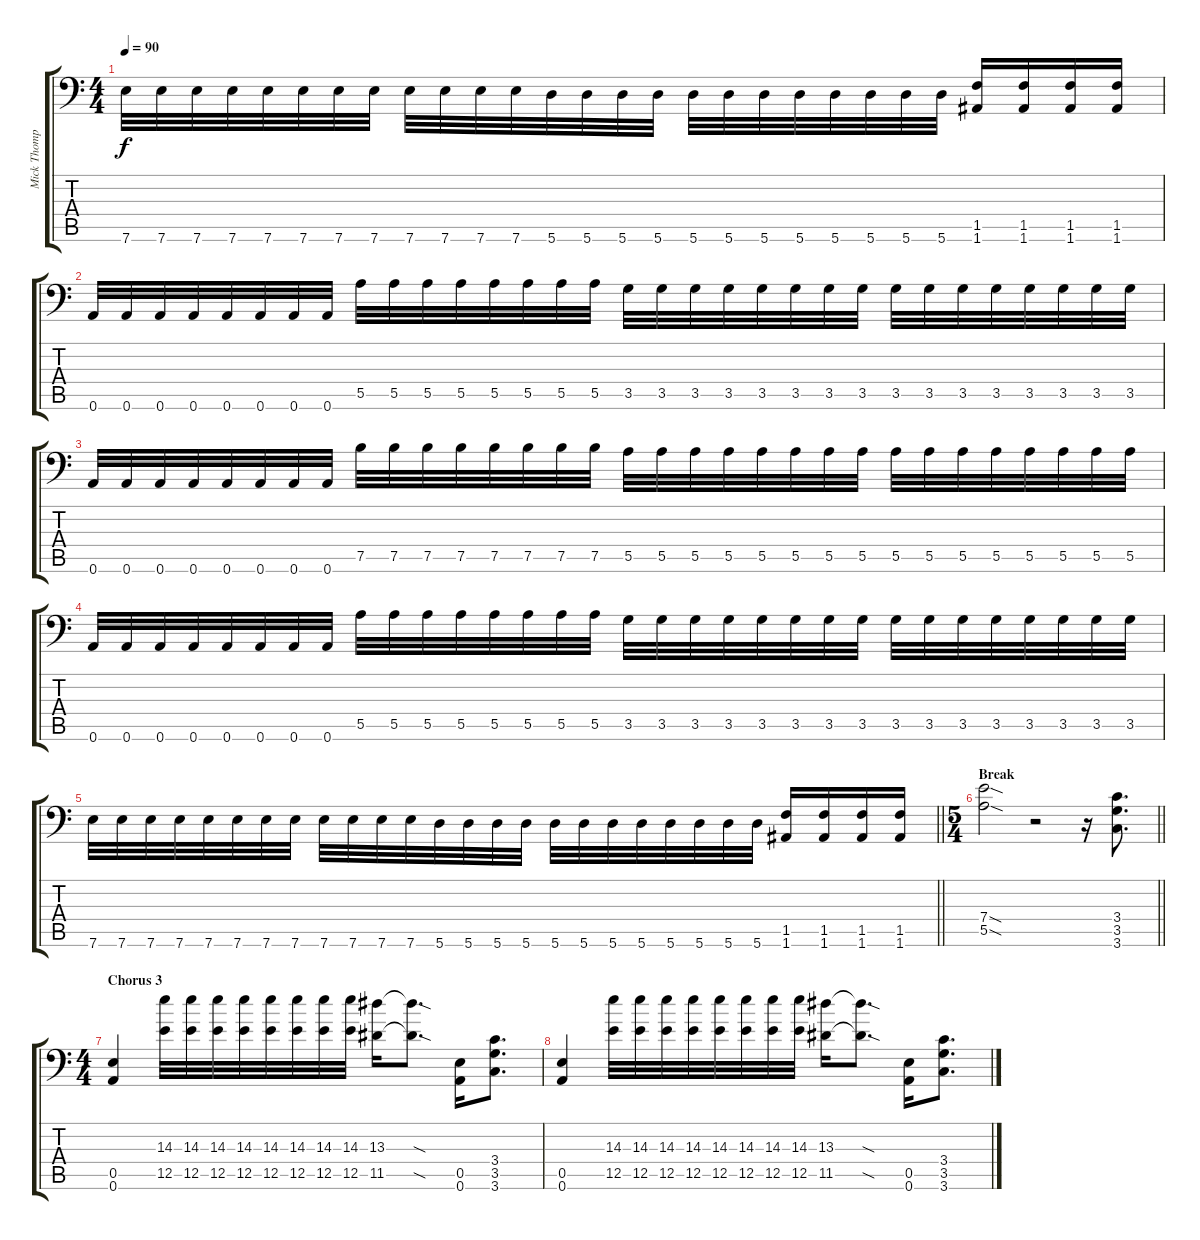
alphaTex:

\track ("Mick Thompson" "Mick Thomp") {instrument distortionguitar}
\staff {score tabs}
\tuning (B3 Gb3 D3 A2 E2 A1) {hide}
\ts (4 4)
\tempo 90
\clef f4
\ks c
7.6.32{dy f} 7.6.32 7.6.32 7.6.32 7.6.32 7.6.32 7.6.32 7.6.32 7.6.32 7.6.32 7.6.32 7.6.32 5.6.32 5.6.32 5.6.32 5.6.32 5.6.32 5.6.32 5.6.32 5.6.32 5.6.32 5.6.32 5.6.32 5.6.32 (1.5 1.6).16 (1.5 1.6).16 (1.5 1.6).16 (1.5 1.6).16 |
0.6.32 0.6.32 0.6.32 0.6.32 0.6.32 0.6.32 0.6.32 0.6.32 5.5.32 5.5.32 5.5.32 5.5.32 5.5.32 5.5.32 5.5.32 5.5.32 3.5.32 3.5.32 3.5.32 3.5.32 3.5.32 3.5.32 3.5.32 3.5.32 3.5.32 3.5.32 3.5.32 3.5.32 3.5.32 3.5.32 3.5.32 3.5.32 |
0.6.32 0.6.32 0.6.32 0.6.32 0.6.32 0.6.32 0.6.32 0.6.32 7.5.32 7.5.32 7.5.32 7.5.32 7.5.32 7.5.32 7.5.32 7.5.32 5.5.32 5.5.32 5.5.32 5.5.32 5.5.32 5.5.32 5.5.32 5.5.32 5.5.32 5.5.32 5.5.32 5.5.32 5.5.32 5.5.32 5.5.32 5.5.32 |
0.6.32 0.6.32 0.6.32 0.6.32 0.6.32 0.6.32 0.6.32 0.6.32 5.5.32 5.5.32 5.5.32 5.5.32 5.5.32 5.5.32 5.5.32 5.5.32 3.5.32 3.5.32 3.5.32 3.5.32 3.5.32 3.5.32 3.5.32 3.5.32 3.5.32 3.5.32 3.5.32 3.5.32 3.5.32 3.5.32 3.5.32 3.5.32 |
\barLineRight lightlight
7.6.32 7.6.32 7.6.32 7.6.32 7.6.32 7.6.32 7.6.32 7.6.32 7.6.32 7.6.32 7.6.32 7.6.32 5.6.32 5.6.32 5.6.32 5.6.32 5.6.32 5.6.32 5.6.32 5.6.32 5.6.32 5.6.32 5.6.32 5.6.32 (1.5 1.6).16 (1.5 1.6).16 (1.5 1.6).16 (1.5 1.6).16 |
\ts (5 4)
\section ("" "Break")
\barLineRight lightlight
(7.4{sod} 5.5{sod}).2 r.2 r.16 (3.4 3.5 3.6).8{d} |
\ts (4 4)
\section ("" "Chorus 3")
(0.5 0.6).4{volume 13 instrument distortionguitar} (14.3 12.5).32 (14.3 12.5).32 (14.3 12.5).32 (14.3 12.5).32 (14.3 12.5).32 (14.3 12.5).32 (14.3 12.5).32 (14.3 12.5).32 (13.3 11.5).16 (13.3{sod t} 11.5{sod t}).8{d} (0.5 0.6).16 (3.4 3.5 3.6).8{d} |
(0.5 0.6).4 (14.3 12.5).32 (14.3 12.5).32 (14.3 12.5).32 (14.3 12.5).32 (14.3 12.5).32 (14.3 12.5).32 (14.3 12.5).32 (14.3 12.5).32 (13.3 11.5).16 (13.3{sod t} 11.5{sod t}).8{d} (0.5 0.6).16 (3.4 3.5 3.6).8{d}
